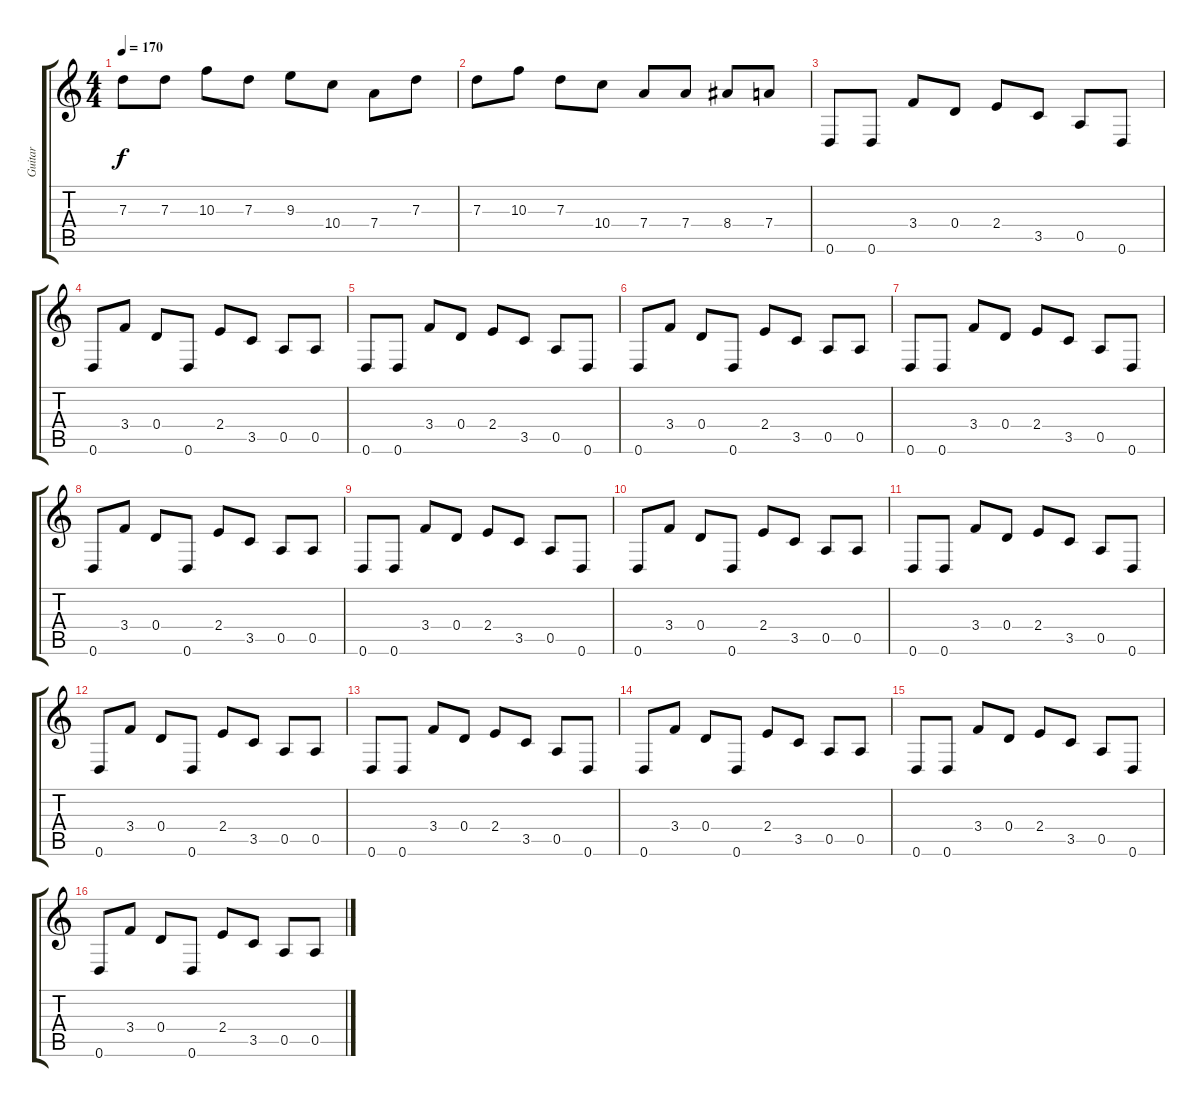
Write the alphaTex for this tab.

\track ("Guitar" "Guitar") {instrument overdrivenguitar}
\staff {score tabs}
\tuning (E4 B3 G3 D3 A2 D2) {hide}
\ts (4 4)
\tempo 170
\clef g2
\ks c
7.3.8{dy f} 7.3.8 10.3.8 7.3.8 9.3.8 10.4.8 7.4.8 7.3.8 |
7.3.8 10.3.8 7.3.8 10.4.8 7.4.8 7.4.8 8.4.8 7.4.8 |
0.6.8 0.6.8 3.4.8 0.4.8 2.4.8 3.5.8 0.5.8 0.6.8 |
0.6.8 3.4.8 0.4.8 0.6.8 2.4.8 3.5.8 0.5.8 0.5.8 |
0.6.8 0.6.8 3.4.8 0.4.8 2.4.8 3.5.8 0.5.8 0.6.8 |
0.6.8 3.4.8 0.4.8 0.6.8 2.4.8 3.5.8 0.5.8 0.5.8 |
0.6.8 0.6.8 3.4.8 0.4.8 2.4.8 3.5.8 0.5.8 0.6.8 |
0.6.8 3.4.8 0.4.8 0.6.8 2.4.8 3.5.8 0.5.8 0.5.8 |
0.6.8 0.6.8 3.4.8 0.4.8 2.4.8 3.5.8 0.5.8 0.6.8 |
0.6.8 3.4.8 0.4.8 0.6.8 2.4.8 3.5.8 0.5.8 0.5.8 |
0.6.8 0.6.8 3.4.8 0.4.8 2.4.8 3.5.8 0.5.8 0.6.8 |
0.6.8 3.4.8 0.4.8 0.6.8 2.4.8 3.5.8 0.5.8 0.5.8 |
0.6.8 0.6.8 3.4.8 0.4.8 2.4.8 3.5.8 0.5.8 0.6.8 |
0.6.8 3.4.8 0.4.8 0.6.8 2.4.8 3.5.8 0.5.8 0.5.8 |
0.6.8 0.6.8 3.4.8 0.4.8 2.4.8 3.5.8 0.5.8 0.6.8 |
0.6.8 3.4.8 0.4.8 0.6.8 2.4.8 3.5.8 0.5.8 0.5.8
